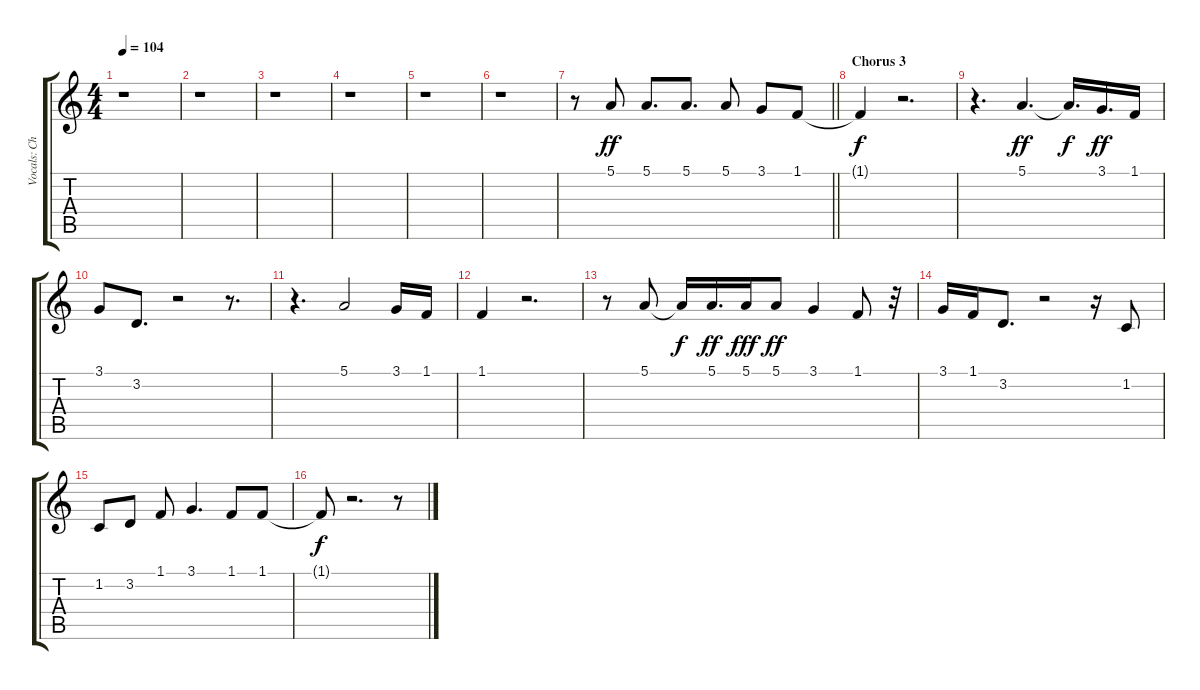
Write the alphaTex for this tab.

\track ("Vocals: Christine McVie" "Vocals: Ch") {instrument pad1newage}
\staff {score tabs}
\tuning (E4 B3 G3 D3 A2 E2) {hide}
\ts (4 4)
\tempo 104
\clef g2
\ks c
r.1{dy f} |
r.1 |
r.1 |
r.1 |
r.1 |
r.1 |
\barLineRight lightlight
r.8 5.1.8{dy ff} 5.1.8{d} 5.1.8{d} 5.1.8 3.1.8 1.1.8 |
\section ("" "Chorus 3")
1.1{t}.4{dy f} r.2{d} |
r.4{d} 5.1.4{d dy ff} 5.1{t}.16{d dy f} 3.1.16{d dy ff} 1.1.16 |
3.1.8 3.2.8{d} r.2 r.8{d} |
r.4{d} 5.1.2 3.1.16 1.1.16 |
1.1.4 r.2{d} |
r.8 5.1.8 5.1{t}.16{dy f} 5.1.16{d dy ff} 5.1.16{dy fff} 5.1.8{dy ff} 3.1.4 1.1.8 r.32 |
3.1.16 1.1.16 3.2.8{d} r.2 r.16 1.2.8 |
1.2.8 3.2.8 1.1.8 3.1.4{d} 1.1.8 1.1.8 |
1.1{t}.8{dy f} r.2{d} r.8
